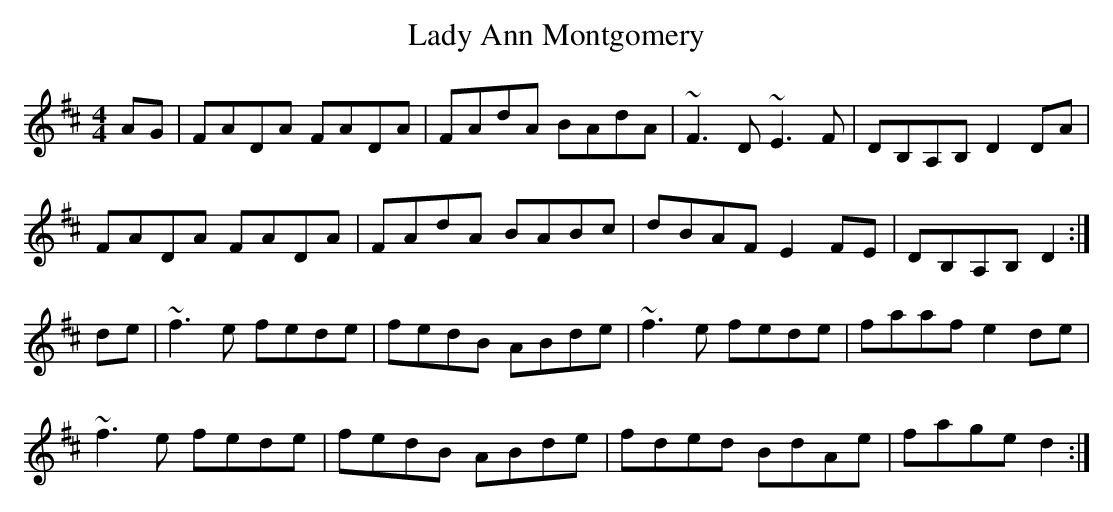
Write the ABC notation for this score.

X:1
T:Lady Ann Montgomery
M:4/4
K:D
AG|FADA FADA|FAdA BAdA|~F3D ~E3F|DB,A,B, D2DA|
FADA FADA|FAdA BABc|dBAF E2FE| DB,A,B, D2:|
de|~f3e fede|fedB ABde|~f3e fede|faaf e2de|
~f3e fede|fedB ABde|fded BdAe| fage d2:|
